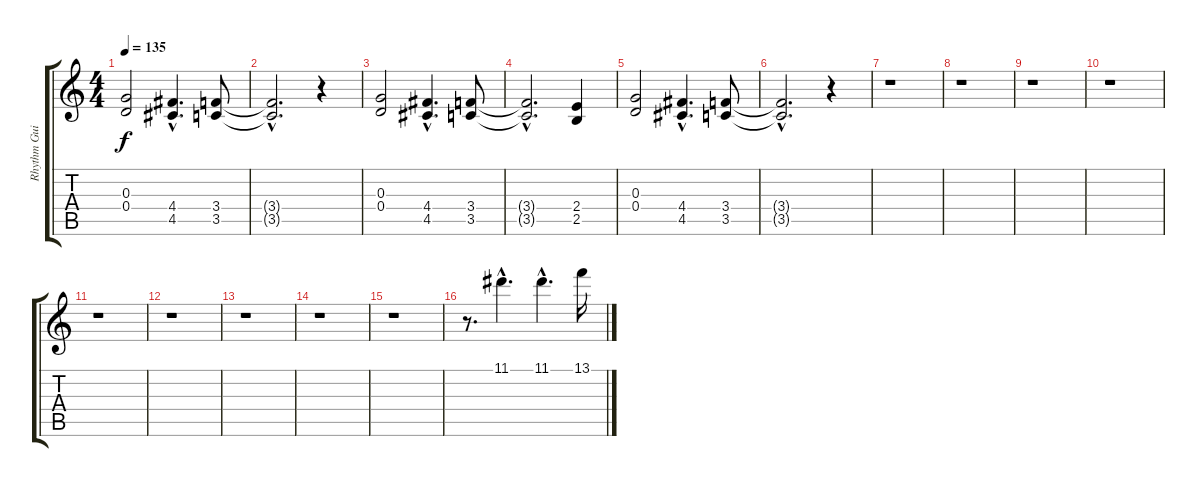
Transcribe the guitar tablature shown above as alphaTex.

\track ("Rhythm Guitar" "Rhythm Gui") {instrument distortionguitar}
\staff {score tabs}
\tuning (E4 B3 G3 D3 A2 E2) {hide}
\ts (4 4)
\tempo 135
\clef g2
\ks c
(0.3 0.4).2{dy f} (4.4{hac} 4.5{hac}).4{d} (3.4 3.5).8 |
(3.4{hac t} 3.5{hac t}).2{d} r.4 |
(0.3 0.4).2 (4.4{hac} 4.5{hac}).4{d} (3.4 3.5).8 |
(3.4{hac t} 3.5{hac t}).2{d} (2.4 2.5).4 |
(0.3 0.4).2 (4.4{hac} 4.5{hac}).4{d} (3.4 3.5).8 |
(3.4{hac t} 3.5{hac t}).2{d} r.4 |
r.1 |
r.1 |
r.1 |
r.1 |
r.1 |
r.1 |
r.1 |
r.1 |
r.1 |
r.8{d} 11.1{hac}.4{d} 11.1{hac}.4{d} 13.1.16
